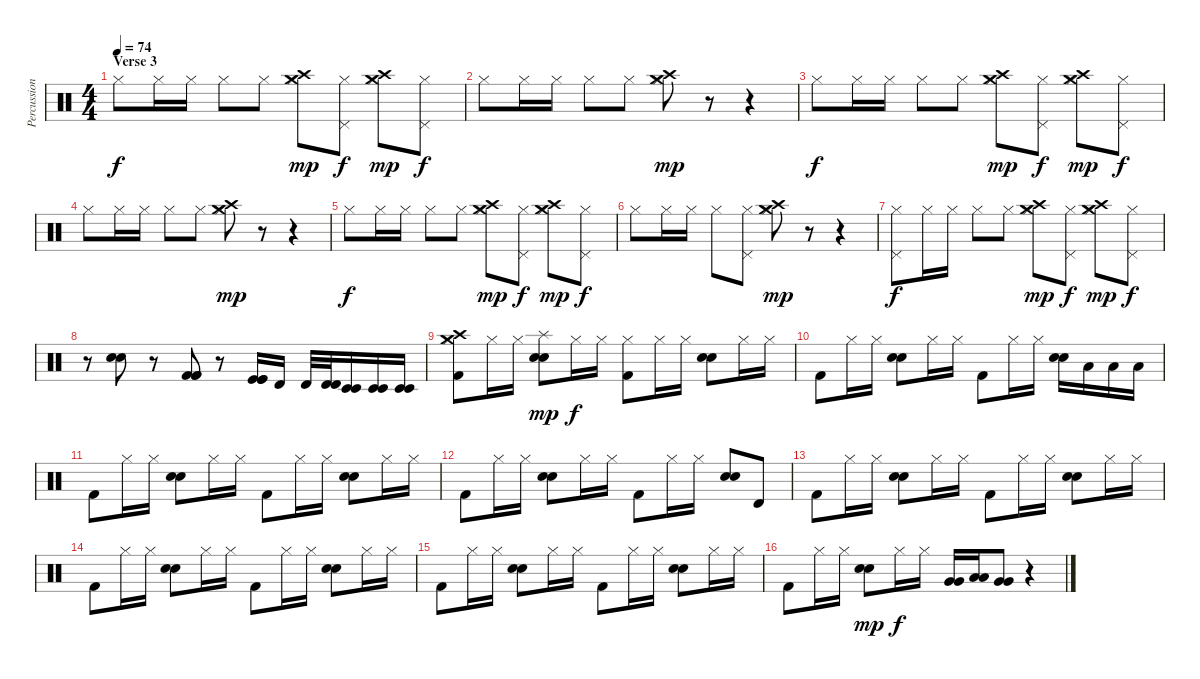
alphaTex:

\track ("Percussion" "Percussion") {instrument percussion}
\staff {score}
\articulation defaults
\ts (4 4)
\section ("" "Verse 3")
\tempo 74
\clef neutral
\ks c "Hi-Hat (closed)".8{dy f} "Hi-Hat (closed)".16 "Hi-Hat (closed)".16 "Hi-Hat (closed)".8 "Hi-Hat (closed)".8
("Hi-Hat (closed)" "Crash medium (hit)" "Crash high (hit)").8{dy mp} ("Hi-Hat (closed)" "Pedal Hi-Hat (hit)").8{dy f} ("Hi-Hat (closed)" "Crash medium (hit)" "Crash high (hit)").8{dy mp} ("Hi-Hat (closed)" "Pedal Hi-Hat (hit)").8{dy f} |
"Hi-Hat (closed)".8 "Hi-Hat (closed)".16 "Hi-Hat (closed)".16 "Hi-Hat (closed)".8 "Hi-Hat (closed)".8 ("Hi-Hat (closed)" "Crash medium (hit)" "Crash high (hit)").8{dy mp} r.8 r.4 |
"Hi-Hat (closed)".8{dy f} "Hi-Hat (closed)".16 "Hi-Hat (closed)".16 "Hi-Hat (closed)".8 "Hi-Hat (closed)".8 ("Hi-Hat (closed)" "Crash medium (hit)" "Crash high (hit)").8{dy mp} ("Hi-Hat (closed)" "Pedal Hi-Hat (hit)").8{dy f} ("Hi-Hat (closed)" "Crash medium (hit)" "Crash high (hit)").8{dy mp} ("Hi-Hat (closed)" "Pedal Hi-Hat (hit)").8{dy f} |
"Hi-Hat (closed)".8 "Hi-Hat (closed)".16 "Hi-Hat (closed)".16 "Hi-Hat (closed)".8 "Hi-Hat (closed)".8 ("Hi-Hat (closed)" "Crash medium (hit)" "Crash high (hit)").8{dy mp} r.8 r.4 |
"Hi-Hat (closed)".8{dy f} "Hi-Hat (closed)".16 "Hi-Hat (closed)".16 "Hi-Hat (closed)".8 "Hi-Hat (closed)".8 ("Hi-Hat (closed)" "Crash medium (hit)" "Crash high (hit)").8{dy mp} ("Hi-Hat (closed)" "Pedal Hi-Hat (hit)").8{dy f} ("Hi-Hat (closed)" "Crash medium (hit)" "Crash high (hit)").8{dy mp} ("Hi-Hat (closed)" "Pedal Hi-Hat (hit)").8{dy f} |
"Hi-Hat (closed)".8 "Hi-Hat (closed)".16 "Hi-Hat (closed)".16 "Hi-Hat (closed)".8 ("Hi-Hat (closed)" "Pedal Hi-Hat (hit)").8 ("Hi-Hat (closed)" "Crash medium (hit)" "Crash high (hit)").8{dy mp} r.8 r.4 |
("Hi-Hat (closed)" "Pedal Hi-Hat (hit)").8{dy f} "Hi-Hat (closed)".16 "Hi-Hat (closed)".16 "Hi-Hat (closed)".8 "Hi-Hat (closed)".8 ("Hi-Hat (closed)" "Crash medium (hit)" "Crash high (hit)").8{dy mp} ("Hi-Hat (closed)" "Pedal Hi-Hat (hit)").8{dy f} ("Hi-Hat (closed)" "Crash medium (hit)" "Crash high (hit)").8{dy mp} ("Hi-Hat (closed)" "Pedal Hi-Hat (hit)").8{dy f} |
r.8{volume 16} ("Snare (hit) 2" "Snare (hit) 2").8 r.8 ("Kick (hit) 2" "Kick (hit) 2" "Kick (hit) 2").8 r.8 ("Kick (hit)" "Kick (hit)" "Kick (hit)").16 "Timbale high (hit)".16{balance 15} "Timbale high (hit)".32{balance 11} ("Timbale high (hit)" "Timbale high (hit)").32 ("Timbale low (hit)" "Timbale low (hit)").16{balance 5} ("Timbale low (hit)" "Timbale low (hit)").16 ("Timbale low (hit)" "Timbale low (hit)").16{balance 2} |
("Hi-Hat (closed)" "Crash medium (hit)" "Kick (hit) 2" "Crash high (hit)").8{volume 13} "Hi-Hat (closed)".16 "Hi-Hat (closed)".16 ("Electric Snare (hit)" "Snare (hit) 2" "Splash (hit)").8{dy mp} "Hi-Hat (closed)".16{dy f} "Hi-Hat (closed)".16 ("Hi-Hat (closed)" "Kick (hit) 2").8 "Hi-Hat (closed)".16 "Hi-Hat (closed)".16 ("Electric Snare (hit)" "Snare (hit) 2").8 "Hi-Hat (closed)".16 "Hi-Hat (closed)".16 |
"Kick (hit) 2".8 "Hi-Hat (closed)".16 "Hi-Hat (closed)".16 ("Electric Snare (hit)" "Snare (hit) 2").8 "Hi-Hat (closed)".16 "Hi-Hat (closed)".16 "Kick (hit) 2".8 "Hi-Hat (closed)".16 "Hi-Hat (closed)".16 ("Electric Snare (hit)" "Snare (hit) 2").16 "Low Floor Tom (hit)".16{balance 16} "Low Floor Tom (hit)".16 "Low Floor Tom (hit)".16 |
"Kick (hit) 2".8{balance 10} "Hi-Hat (closed)".16 "Hi-Hat (closed)".16 ("Electric Snare (hit)" "Snare (hit) 2").8 "Hi-Hat (closed)".16 "Hi-Hat (closed)".16 "Kick (hit) 2".8 "Hi-Hat (closed)".16 "Hi-Hat (closed)".16 ("Electric Snare (hit)" "Snare (hit) 2").8 "Hi-Hat (closed)".16 "Hi-Hat (closed)".16 |
"Kick (hit) 2".8 "Hi-Hat (closed)".16 "Hi-Hat (closed)".16 ("Electric Snare (hit)" "Snare (hit) 2").8 "Hi-Hat (closed)".16 "Hi-Hat (closed)".16 "Kick (hit) 2".8 "Hi-Hat (closed)".16 "Hi-Hat (closed)".16 ("Electric Snare (hit)" "Snare (hit) 2").8 "Timbale high (hit)".8 |
"Kick (hit) 2".8 "Hi-Hat (closed)".16 "Hi-Hat (closed)".16 ("Electric Snare (hit)" "Snare (hit) 2").8 "Hi-Hat (closed)".16 "Hi-Hat (closed)".16 "Kick (hit) 2".8 "Hi-Hat (closed)".16 "Hi-Hat (closed)".16 ("Electric Snare (hit)" "Snare (hit) 2").8 "Hi-Hat (closed)".16 "Hi-Hat (closed)".16 |
"Kick (hit) 2".8 "Hi-Hat (closed)".16 "Hi-Hat (closed)".16 ("Electric Snare (hit)" "Snare (hit) 2").8 "Hi-Hat (closed)".16 "Hi-Hat (closed)".16 "Kick (hit) 2".8 "Hi-Hat (closed)".16 "Hi-Hat (closed)".16 ("Electric Snare (hit)" "Snare (hit) 2").8 "Hi-Hat (closed)".16 "Hi-Hat (closed)".16 |
"Kick (hit) 2".8 "Hi-Hat (closed)".16 "Hi-Hat (closed)".16 ("Electric Snare (hit)" "Snare (hit) 2").8 "Hi-Hat (closed)".16 "Hi-Hat (closed)".16 "Kick (hit) 2".8 "Hi-Hat (closed)".16 "Hi-Hat (closed)".16 ("Electric Snare (hit)" "Snare (hit) 2").8 "Hi-Hat (closed)".16 "Hi-Hat (closed)".16 |
"Kick (hit) 2".8 "Hi-Hat (closed)".16 "Hi-Hat (closed)".16 ("Electric Snare (hit)" "Snare (hit) 2").8{dy mp} "Hi-Hat (closed)".16{dy f} "Hi-Hat (closed)".16 ("Very Low Tom (hit)" "Very Low Tom (hit)").16 ("Low Floor Tom (hit)" "Low Floor Tom (hit)").16 ("Very Low Tom (hit)" "Very Low Tom (hit)").8 r.4
